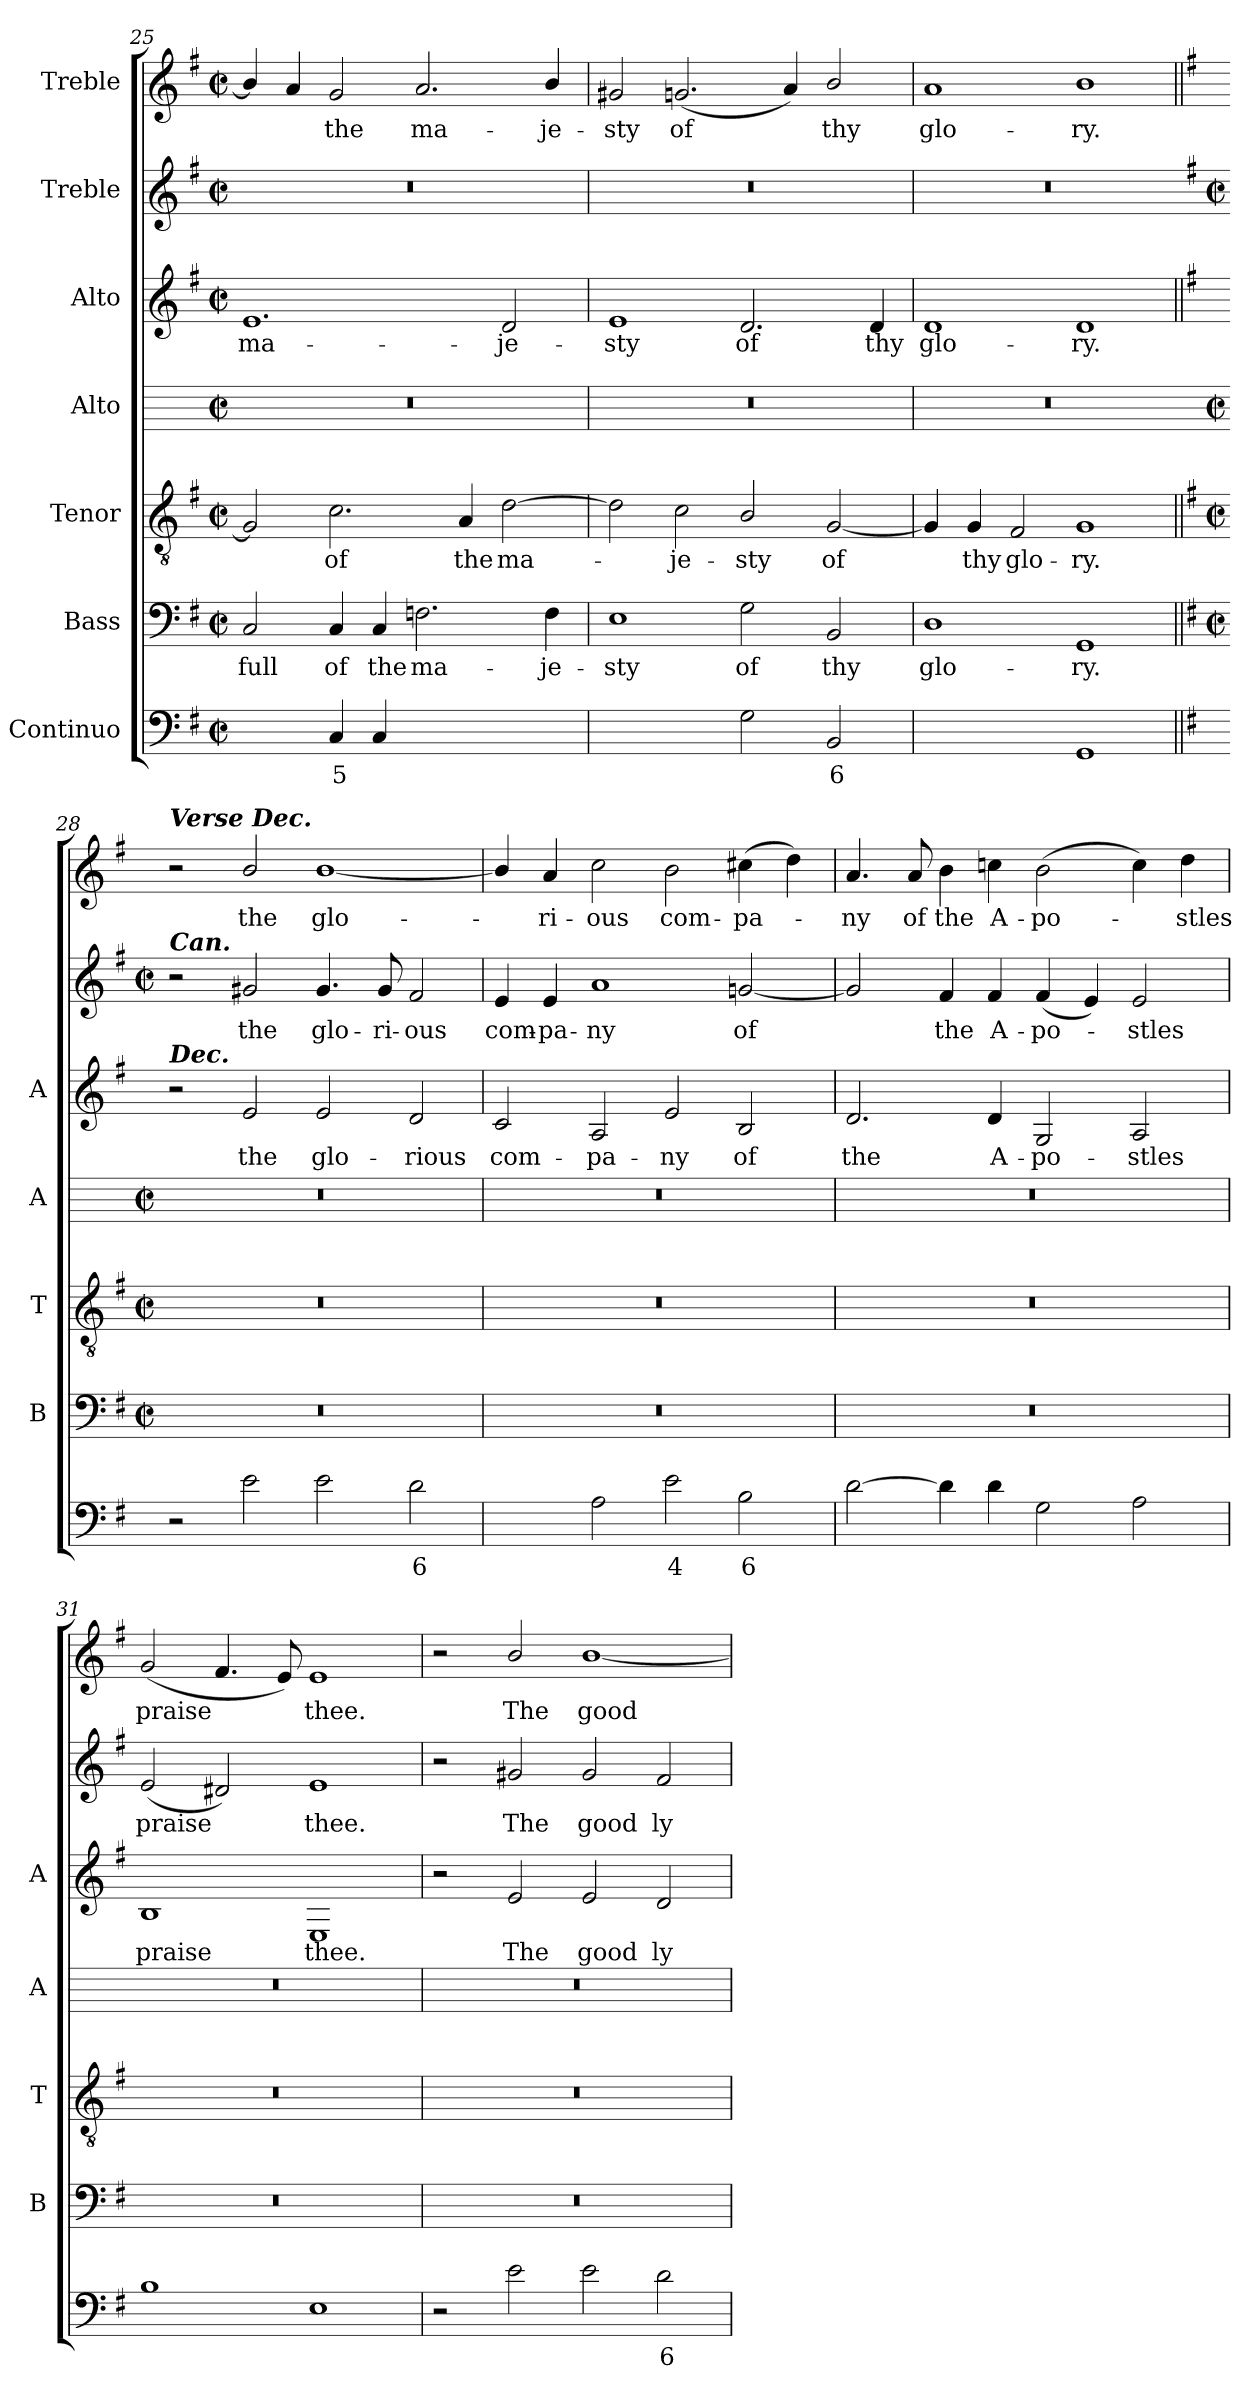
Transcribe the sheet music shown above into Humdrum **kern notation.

**kern	**text	**text	**kern	**text	**kern	**text	**kern	**kern	**text	**kern	**text	**kern	**text
*part7	*part7	*part7	*part6	*part6	*part5	*part5	*part4	*part3	*part3	*part2	*part2	*part1	*part1
*staff7	*staff7	*staff7	*staff6	*staff6	*staff5	*staff5	*staff4	*staff3	*staff3	*staff2	*staff2	*staff1	*staff1
*I"Continuo	*	*	*I"Bass	*	*I"Tenor	*	*I"Alto	*I"Alto	*	*I"Treble	*	*I"Treble	*
*	*	*	*I'B	*	*I'T	*	*I'A	*I'A	*	*	*	*	*
*clefF4	*	*	*clefF4	*	*clefGv2	*	*	*clefG2	*	*clefG2	*	*clefG2	*
*k[f#]	*	*	*k[f#]	*	*k[f#]	*	*	*k[f#]	*	*k[f#]	*	*k[f#]	*
*G:	*	*	*G:	*	*G:	*	*	*G:	*	*G:	*	*G:	*
*M4/2	*	*	*M4/2	*	*M4/2	*	*M4/2	*M4/2	*	*M4/2	*	*M4/2	*
*met(c|)	*	*	*met(c|)	*	*met(c|)	*	*met(c|)	*met(c|)	*	*met(c|)	*	*met(c|)	*
=25	=25	=25	=25	=25	=25	=25	=25	=25	=25	=25	=25	=25	=25
!	!LO:LY:b	!	!	!LO:LY:b	!	!	!	!	!LO:LY:b	!	!	!	!
[4Cyy	7	.	2C	full	2G]	.	0r	1.e	ma-	0r	.	4b/]	.
!	!LO:LY:b	!	!	!	!	!	!	!	!	!	!	!	!
4Cyy]	6	.	.	.	.	.	.	.	.	.	.	4a	.
!	!LO:LY:b	!	!	!LO:LY:b	!	!LO:LY:b	!	!	!	!	!	!	!LO:LY:b
4C	5	.	4C	of	2.c	of	.	.	.	.	.	2g	the
!	!	!	!	!LO:LY:b	!	!	!	!	!	!	!	!	!
4C	.	.	4C	the	.	.	.	.	.	.	.	.	.
!	!LO:LY:b	!	!	!LO:LY:b	!	!	!	!	!	!	!	!	!LO:LY:b
[2Fnyy	7	.	2.Fn	ma-	.	.	.	.	.	.	.	2.a	ma-
!	!	!	!	!	!	!LO:LY:b	!	!	!	!	!	!	!
.	.	.	.	.	4A	the	.	.	.	.	.	.	.
!	!LO:LY:b	!	!	!	!	!LO:LY:b	!	!	!LO:LY:b	!	!	!	!
2Fyy]	6	.	.	.	[2d	ma-	.	2d	-je-	.	.	.	.
!	!	!	!	!LO:LY:b	!	!	!	!	!	!	!	!	!LO:LY:b
.	.	.	4F	-je-	.	.	.	.	.	.	.	4b/	-je-
=26	=26	=26	=26	=26	=26	=26	=26	=26	=26	=26	=26	=26	=26
!	!LO:LY:b	!LO:LY:b	!	!LO:LY:b	!	!	!	!	!LO:LY:b	!	!	!	!LO:LY:b
[2Eyy	3	7	1E	-sty	2d]	.	0r	1e	-sty	0r	.	2g#X	-sty
!	!LO:LY:b	!LO:LY:b	!	!	!	!LO:LY:b	!	!	!	!	!	!	!LO:LY:b
2Eyy]	3	7	.	.	2c	je-	.	.	.	.	.	(<2.gn	of
!	!	!	!	!LO:LY:b	!	!LO:LY:b	!	!	!LO:LY:b	!	!	!	!
2G	.	.	2G	of	2B/	-sty	.	2.d	of	.	.	.	.
.	.	.	.	.	.	.	.	.	.	.	.	4a)	.
!	!LO:LY:b	!	!	!LO:LY:b	!	!LO:LY:b	!	!	!	!	!	!	!LO:LY:b
2BB	6	.	2BB	thy	[2G	of	.	.	.	.	.	2b/	thy
!	!	!	!	!	!	!	!	!	!LO:LY:b	!	!	!	!
.	.	.	.	.	.	.	.	4d	thy	.	.	.	.
=27	=27	=27	=27	=27	=27	=27	=27	=27	=27	=27	=27	=27	=27
!	!LO:LY:b	!	!	!LO:LY:b	!	!	!	!	!LO:LY:b	!	!	!	!LO:LY:b
[2Dyy	4	.	1D	glo-	4G]	.	0r	1d	glo-	0r	.	1a	glo-
!	!	!	!	!	!	!LO:LY:b	!	!	!	!	!	!	!
.	.	.	.	.	4G	thy	.	.	.	.	.	.	.
!	!LO:LY:b	!	!	!	!	!LO:LY:b	!	!	!	!	!	!	!
2Dyy]	3	.	.	.	2F#	glo-	.	.	.	.	.	.	.
!	!	!	!	!LO:LY:b	!	!LO:LY:b	!	!	!LO:LY:b	!	!	!	!LO:LY:b
1GG	.	.	1GG	-ry.	1G	-ry.	.	1d	-ry.	.	.	1b	-ry.
!!LO:LB:g=z
=28||	=28||	=28||	=28||	=28||	=28||	=28||	=28	=28||	=28||	=28	=28||	=28||	=28||
*	*	*	*	*	*	*	*	*	*	*k[f#]	*	*	*
*	*	*	*	*	*	*	*	*	*	*G:	*	*	*
*	*	*	*M4/2	*	*M4/2	*	*M4/2	*	*	*M4/2	*	*	*
*	*	*	*met(c|)	*	*met(c|)	*	*met(c|)	*	*	*met(c|)	*	*	*
!	!	!	!	!	!	!	!	!	!	!	!	!LO:TX:a:Bi:t=Verse Dec.	!
!	!	!	!	!	!	!	!	!	!	!LO:TX:a:Bi:t=Can.	!	!	!
!	!	!	!	!	!	!	!	!LO:TX:a:Bi:t=Dec.	!	!	!	!	!
2r	.	.	0r	.	0r	.	0r	2r	.	2r	.	2r	.
!	!	!	!	!	!	!	!	!	!LO:LY:b	!	!LO:LY:b	!	!LO:LY:b
2e	.	.	.	.	.	.	.	2e	the	2g#X	the	2b/	the
!	!	!	!	!	!	!	!	!	!LO:LY:b	!	!LO:LY:b	!	!LO:LY:b
2e	.	.	.	.	.	.	.	2e	glo-	4.g#	glo-	[1b/	glo-
!	!	!	!	!	!	!	!	!	!	!	!LO:LY:b	!	!
.	.	.	.	.	.	.	.	.	.	8g#	-ri-	.	.
!	!LO:LY:b	!	!	!	!	!	!	!	!LO:LY:b	!	!LO:LY:b	!	!
2d	6	.	.	.	.	.	.	2d	-rious	2f#	-ous	.	.
=29	=29	=29	=29	=29	=29	=29	=29	=29	=29	=29	=29	=29	=29
!	!LO:LY:b	!	!	!	!	!	!	!	!LO:LY:b	!	!LO:LY:b	!	!
[4cyy	7	.	0r	.	0r	.	0r	2c	com-	4e	com-	4b/]	.
!	!LO:LY:b	!	!	!	!	!	!	!	!	!	!LO:LY:b	!	!LO:LY:b
4cyy]	6	.	.	.	.	.	.	.	.	4e	-pa-	4a	ri-
!	!	!	!	!	!	!	!	!	!LO:LY:b	!	!LO:LY:b	!	!LO:LY:b
2A	.	.	.	.	.	.	.	2A	-pa-	1a	-ny	2cc	-ous
!	!LO:LY:b	!	!	!	!	!	!	!	!LO:LY:b	!	!	!	!LO:LY:b
2e	4	.	.	.	.	.	.	2e	-ny	.	.	2b	com-
!	!LO:LY:b	!	!	!	!	!	!	!	!LO:LY:b	!	!LO:LY:b	!	!LO:LY:b
2B	6	.	.	.	.	.	.	2B	of	[2gn	of	(>4cc#X	-pa-
.	.	.	.	.	.	.	.	.	.	.	.	4dd)	.
=30	=30	=30	=30	=30	=30	=30	=30	=30	=30	=30	=30	=30	=30
!	!	!	!	!	!	!	!	!	!LO:LY:b	!	!	!	!LO:LY:b
[2d	.	.	0r	.	0r	.	0r	2.d	the	2g]	.	4.a	ny
!	!	!	!	!	!	!	!	!	!	!	!	!	!LO:LY:b
.	.	.	.	.	.	.	.	.	.	.	.	8a	of
!	!	!	!	!	!	!	!	!	!	!	!LO:LY:b	!	!LO:LY:b
4d]	.	.	.	.	.	.	.	.	.	4f#	the	4b	the
!	!	!	!	!	!	!	!	!	!LO:LY:b	!	!LO:LY:b	!	!LO:LY:b
4d	.	.	.	.	.	.	.	4d	A-	4f#	A-	4ccn	A-
!	!	!	!	!	!	!	!	!	!LO:LY:b	!	!LO:LY:b	!	!LO:LY:b
2G	.	.	.	.	.	.	.	2G	-po-	(<4f#	-po-	(>2b	-po-
.	.	.	.	.	.	.	.	.	.	4e)	.	.	.
!	!	!	!	!	!	!	!	!	!LO:LY:b	!	!LO:LY:b	!	!
2A	.	.	.	.	.	.	.	2A	-stles	2e	stles	4cc)	.
!	!	!	!	!	!	!	!	!	!	!	!	!	!LO:LY:b
.	.	.	.	.	.	.	.	.	.	.	.	4dd	stles
=31	=31	=31	=31	=31	=31	=31	=31	=31	=31	=31	=31	=31	=31
!	!	!	!	!	!	!	!	!	!LO:LY:b	!	!LO:LY:b	!	!LO:LY:b
1B	.	.	0r	.	0r	.	0r	1B	praise	(<2e	praise	(<2g	praise
.	.	.	.	.	.	.	.	.	.	2d#X)	.	4.f#	.
.	.	.	.	.	.	.	.	.	.	.	.	8e)	.
!	!	!	!	!	!	!	!	!	!LO:LY:b	!	!LO:LY:b	!	!LO:LY:b
1E	.	.	.	.	.	.	.	1E	thee.	1e	thee.	1e	thee.
=32	=32	=32	=32	=32	=32	=32	=32	=32	=32	=32	=32	=32	=32
2r	.	.	0r	.	0r	.	0r	2r	.	2r	.	2r	.
!	!	!	!	!	!	!	!	!	!LO:LY:b	!	!LO:LY:b	!	!LO:LY:b
2e	.	.	.	.	.	.	.	2e	The	2g#X	The	2b/	The
!	!	!	!	!	!	!	!	!	!LO:LY:b	!	!LO:LY:b	!	!LO:LY:b
2e	.	.	.	.	.	.	.	2e	good	2g#	good	[1b/	good-
!	!LO:LY:b	!	!	!	!	!	!	!	!LO:LY:b	!	!LO:LY:b	!	!
2d	6	.	.	.	.	.	.	2d	ly	2f#	ly	.	.
=	=	=	=	=	=	=	=	=	=	=	=	=	=
*-	*-	*-	*-	*-	*-	*-	*-	*-	*-	*-	*-	*-	*-
